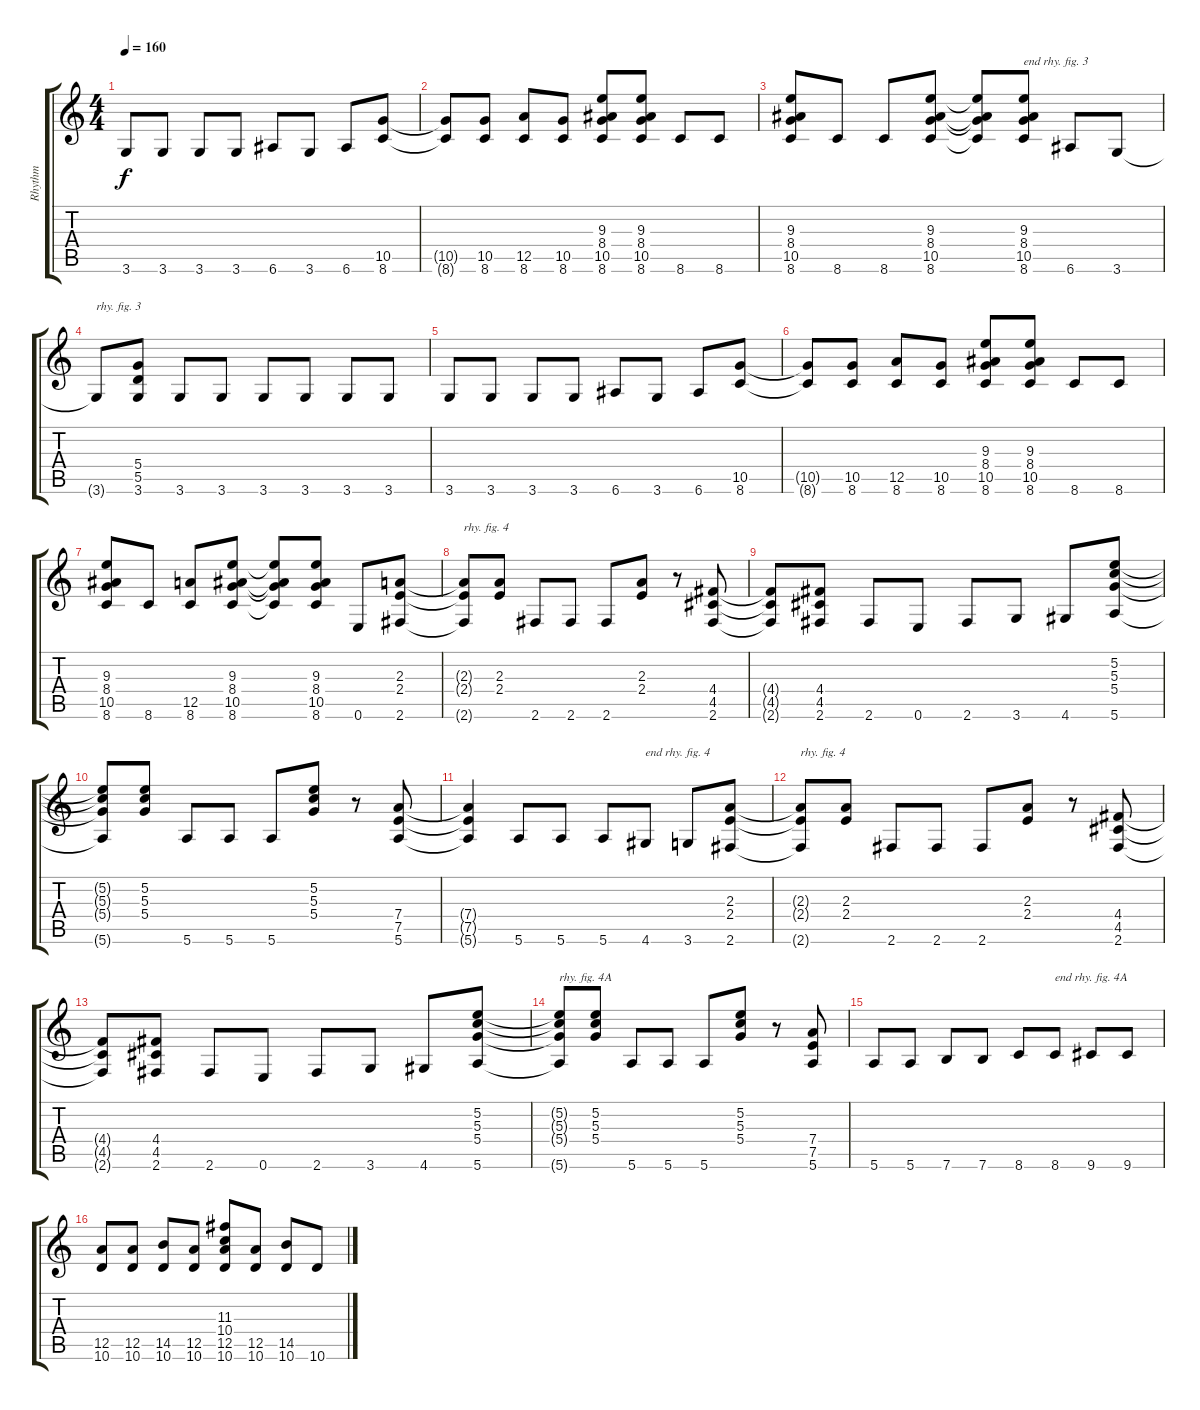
\track ("Rhythm" "Rhythm") {instrument overdrivenguitar}
\staff {score tabs}
\tuning (E4 B3 G3 D3 A2 E2) {hide}
\ts (4 4)
\tempo 160
\clef g2
\ks c
3.6.8{dy f} 3.6.8 3.6.8 3.6.8 6.6.8 3.6.8 6.6.8 (10.5 8.6).8 |
(10.5{t} 8.6{t}).8 (10.5 8.6).8 (12.5 8.6).8 (10.5 8.6).8 (9.3 8.4 10.5 8.6).8 (9.3 8.4 10.5 8.6).8 8.6.8 8.6.8 |
(9.3 8.4 10.5 8.6).8 8.6.8 8.6.8 (9.3 8.4 10.5 8.6).8 (9.3{t} 8.4{t} 10.5{t} 8.6{t}).8 (9.3 8.4 10.5 8.6).8{txt "end rhy. fig. 3"} 6.6.8 3.6.8 |
3.6{t}.8{txt "rhy. fig. 3"} (5.4 5.5 3.6).8 3.6.8 3.6.8 3.6.8 3.6.8 3.6.8 3.6.8 |
3.6.8 3.6.8 3.6.8 3.6.8 6.6.8 3.6.8 6.6.8 (10.5 8.6).8 |
(10.5{t} 8.6{t}).8 (10.5 8.6).8 (12.5 8.6).8 (10.5 8.6).8 (9.3 8.4 10.5 8.6).8 (9.3 8.4 10.5 8.6).8 8.6.8 8.6.8 |
(9.3 8.4 10.5 8.6).8 8.6.8 (12.5 8.6).8 (9.3 8.4 10.5 8.6).8 (9.3{t} 8.4{t} 10.5{t} 8.6{t}).8 (9.3 8.4 10.5 8.6).8 0.6.8 (2.3 2.4 2.6).8 |
(2.3{t} 2.4{t} 2.6{t}).8{txt "rhy. fig. 4"} (2.3 2.4).8 2.6.8 2.6.8 2.6.8 (2.3 2.4).8 r.8 (4.4 4.5 2.6).8 |
(4.4{t} 4.5{t} 2.6{t}).8 (4.4 4.5 2.6).8 2.6.8 0.6.8 2.6.8 3.6.8 4.6.8 (5.2 5.3 5.4 5.6).8 |
(5.2{t} 5.3{t} 5.4{t} 5.6{t}).8 (5.2 5.3 5.4).8 5.6.8 5.6.8 5.6.8 (5.2 5.3 5.4).8 r.8 (7.4 7.5 5.6).8 |
(7.4{t} 7.5{t} 5.6{t}).4 5.6.8 5.6.8 5.6.8 4.6.8{txt "end rhy. fig. 4"} 3.6.8 (2.3 2.4 2.6).8 |
(2.3{t} 2.4{t} 2.6{t}).8{txt "rhy. fig. 4"} (2.3 2.4).8 2.6.8 2.6.8 2.6.8 (2.3 2.4).8 r.8 (4.4 4.5 2.6).8 |
(4.4{t} 4.5{t} 2.6{t}).8 (4.4 4.5 2.6).8 2.6.8 0.6.8 2.6.8 3.6.8 4.6.8 (5.2 5.3 5.4 5.6).8 |
(5.2{t} 5.3{t} 5.4{t} 5.6{t}).8{txt "rhy. fig. 4A"} (5.2 5.3 5.4).8 5.6.8 5.6.8 5.6.8 (5.2 5.3 5.4).8 r.8 (7.4 7.5 5.6).8 |
5.6.8 5.6.8 7.6.8 7.6.8 8.6.8 8.6.8{txt "end rhy. fig. 4A"} 9.6.8 9.6.8 |
(12.5 10.6).8 (12.5 10.6).8 (14.5 10.6).8 (12.5 10.6).8 (11.3 10.4 12.5 10.6).8 (12.5 10.6).8 (14.5 10.6).8 10.6.8
